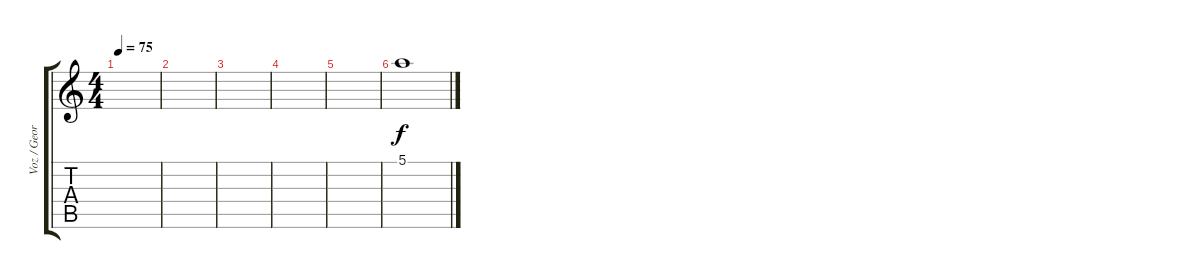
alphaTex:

\track ("Voz / George" "Voz / Geor") {instrument distortionguitar}
\staff {score tabs}
\tuning (E4 B3 G3 D3 A2 E2) {hide}
\ts (4 4)
\tempo 75
\clef g2
\ks c
|
|
|
|
|
5.1.1
